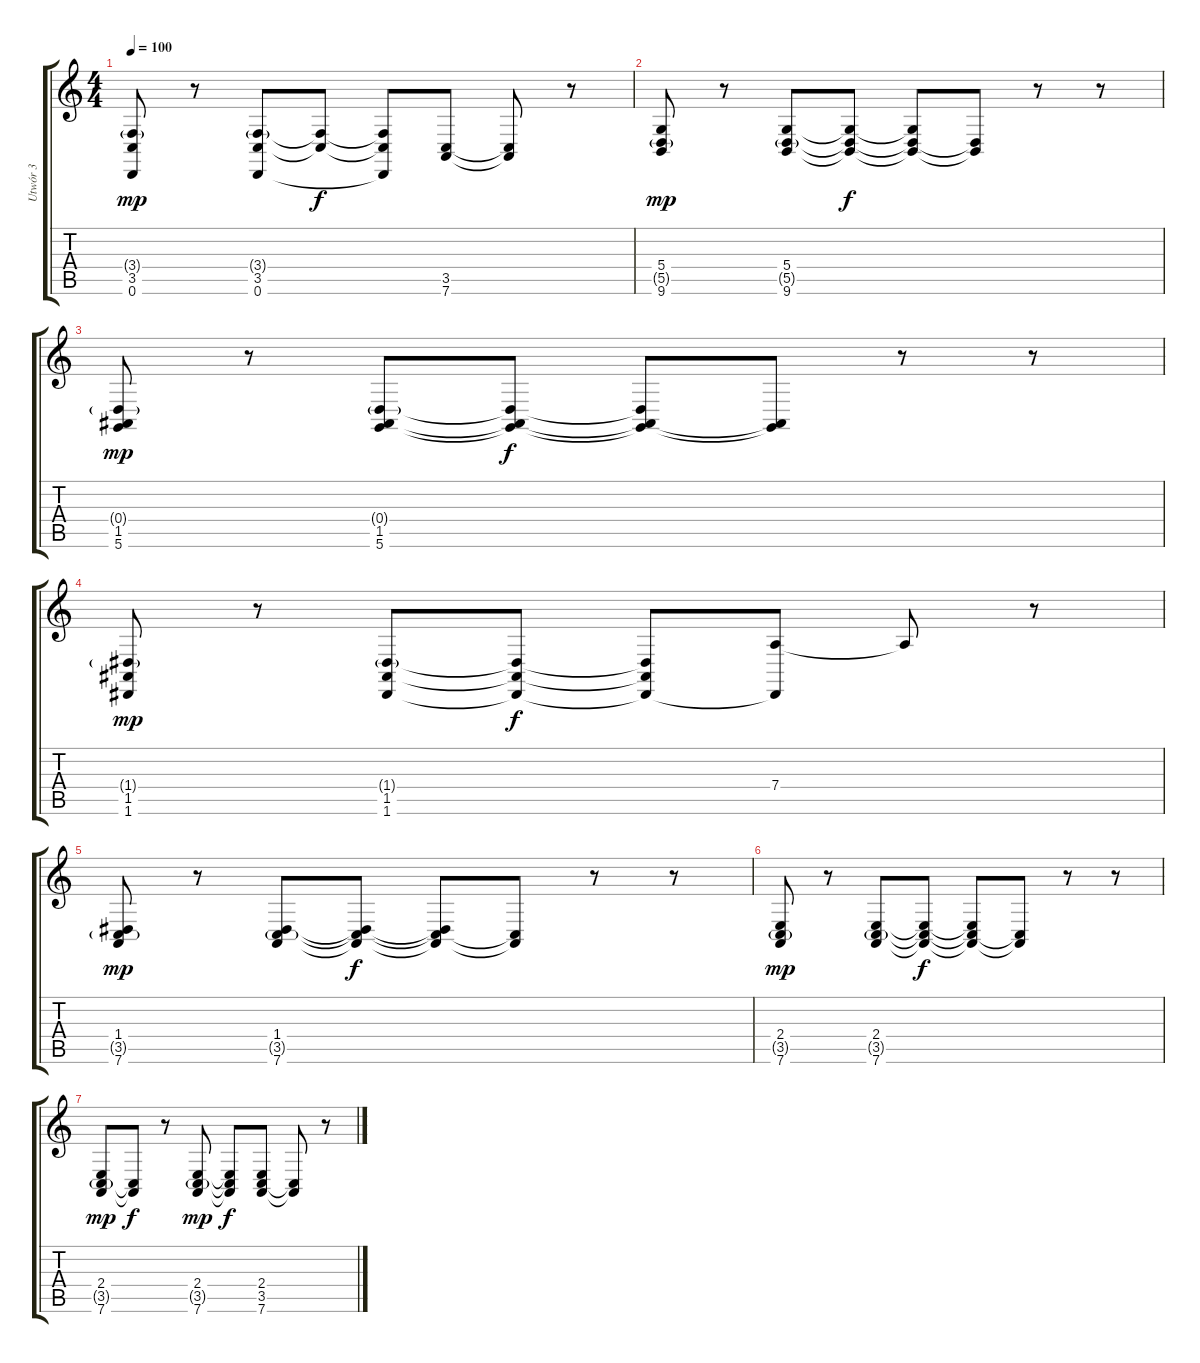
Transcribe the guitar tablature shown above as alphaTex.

\track ("Utwór 3" "Utwór 3") {instrument brightacousticpiano}
\staff {score tabs}
\tuning (E4 B3 G3 D3 A2 D2) {hide}
\ts (4 4)
\tempo 100
\clef g2
\ks c
(3.4{g} 3.5 0.6).8{dy mp} r.8 (3.4{g} 3.5 0.6).8 (3.4{t} 3.5{t}).8{dy f} (3.4{t} 3.5{t} 0.6{t}).8 (3.5 7.6).8 (3.5{t} 7.6{t}).8 r.8 |
(5.4 5.5{g} 9.6).8{dy mp} r.8 (5.4 5.5{g} 9.6).8 (5.4{t} 5.5{t} 9.6{t}).8{dy f} (5.4{t} 5.5{t} 9.6{t}).8 (5.5{t} 9.6{t}).8 r.8 r.8 |
(0.4{g} 1.5 5.6).8{dy mp} r.8 (0.4{g} 1.5 5.6).8 (0.4{t} 1.5{t} 5.6{t}).8{dy f} (0.4{t} 1.5{t} 5.6{t}).8 (1.5{t} 5.6{t}).8 r.8 r.8 |
(1.4{g} 1.5 1.6).8{dy mp} r.8 (1.4{g} 1.5 1.6).8 (1.4{t} 1.5{t} 1.6{t}).8{dy f} (1.4{t} 1.5{t} 1.6{t}).8 (7.4 1.6{t}).8 7.4{t}.8 r.8 |
(1.4 3.5{g} 7.6).8{dy mp} r.8 (1.4 3.5{g} 7.6).8 (1.4{t} 3.5{t} 7.6{t}).8{dy f} (1.4{t} 3.5{t} 7.6{t}).8 (3.5{t} 7.6{t}).8 r.8 r.8 |
(2.4 3.5{g} 7.6).8{dy mp} r.8 (2.4 3.5{g} 7.6).8 (2.4{t} 3.5{t} 7.6{t}).8{dy f} (2.4{t} 3.5{t} 7.6{t}).8 (3.5{t} 7.6{t}).8 r.8 r.8 |
(2.4 3.5{g} 7.6).8{dy mp} (3.5{t} 7.6{t}).8{dy f} r.8 (2.4 3.5{g} 7.6).8{dy mp} (2.4{t} 3.5{t} 7.6{t}).8{dy f} (2.4 3.5 7.6).8 (3.5{t} 7.6{t}).8 r.8
